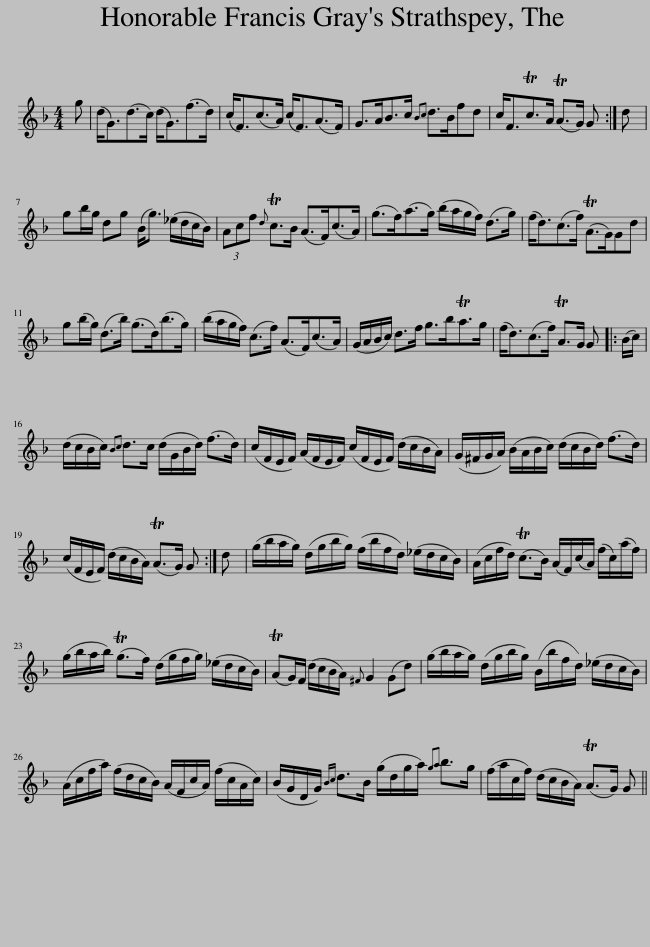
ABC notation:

X:1
L:1/8
M:4/4
I:linebreak $
K:F
V:1 treble
V:1
 g | (d<G)(d>c) (d<G)(f>d) | (c<F)(c>A) (c<F)(A>F) | G>AB>c{Bc} d>Bfd | c<FTc>A (TA>G) G :| %5
 d |$ gb/g/ dg (B<g) (_e/d/c/B/) | (3Acf{d} Tc>B (A>F)(c>A) | (g>f)(a>g) (b/a/g/f/) (d>g) | (f<d)(c>f) (TA>G)Gd |$ %10
 g(b/g/) (d>b) (g>d)(b>g) | (b/a/g/f/) (c>f) (A>F)(c>A) | (G/A/B/c/) d>f g>bTa>g | (f<d)(c>f) TA>G G |: (B/c/) |$ %15
 (d/c/B/c/){Bc} d>c (d/G/B/d/) (f>d) | (c/F/E/F/) (A/F/E/F/) (c/F/E/F/) (d/c/B/A/) | (G/^F/G/A/) (B/A/B/c/) (d/c/B/d/) (f>d) |$ (c/F/E/F/) (d/c/B/A/) (TA>G) G :| d | %20
 (g/b/a/g/) (d/g/b/g/) (f/b/f/d/) (_e/d/c/B/) | (A/c/f/d/) (Tc>B) (A/F/)(c/A/) (f/c/)(a/f/) |$ (g/b/a/b/) (Tg>f) (d/g/f/g/) (_e/d/c/B/) | (TAG/)F/ (d/c/B/A/){^F} G2 (Gd) | (g/b/a/g/) (d/g/b/g/) (B/b/f/d/) (_e/d/c/B/) |$ %25
 (A/c/f/a/) (f/d/c/B/) (A/F/c/A/) (f/c/A/c/) | (B/G/D/G/){Bc} d>B (g/d/g/a/){ga} b>g | (f/a/c/f/) (d/c/B/A/) (TA>G) G || %28
